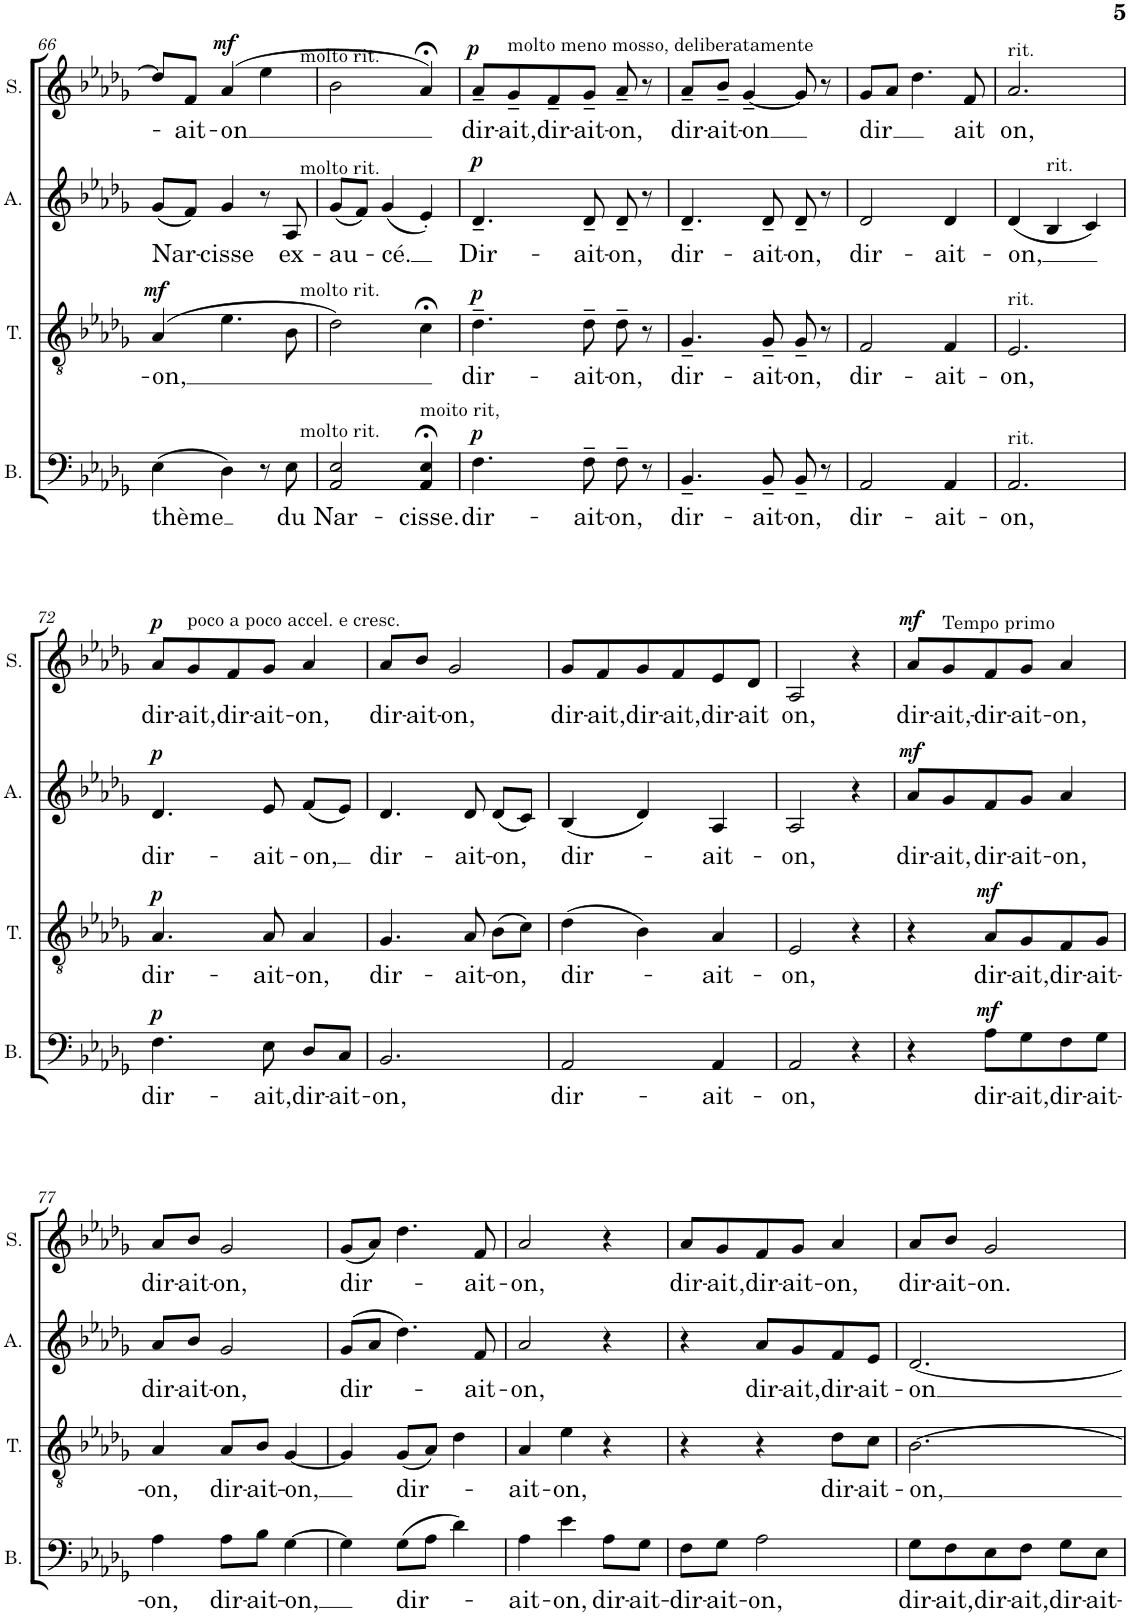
**kern	**text	**dynam	**kern	**text	**dynam	**kern	**text	**dynam	**kern	**text	**dynam
*part4	*part4	*part4	*part3	*part3	*part3	*part2	*part2	*part2	*part1	*part1	*part1
*staff4	*staff4	*staff4	*staff3	*staff3	*staff3	*staff2	*staff2	*staff2	*staff1	*staff1	*staff1
*I"Bass	*	*	*I"Tenor	*	*	*I"Alto	*	*	*I"Soprano	*	*
*I'B.	*	*	*I'T.	*	*	*I'A.	*	*	*I'S.	*	*
!!LO:PB:g=z
*clefF4	*	*	*clefGv2	*	*	*clefG2	*	*	*clefG2	*	*
*k[b-e-a-d-g-]	*	*	*k[b-e-a-d-g-]	*	*	*k[b-e-a-d-g-]	*	*	*k[b-e-a-d-g-]	*	*
*M3/4	*	*	*M3/4	*	*	*M3/4	*	*	*M3/4	*	*
=66	=66	=66	=66	=66	=66	=66	=66	=66	=66	=66	=66
!	!LO:LY:b	!	!	!LO:LY:b	!LO:DY:a	!	!LO:LY:b	!	!	!	!
(4E-\	thème	.	(4A-/	-on,	mf	(8g-/L	Nar-	.	8dd-/L]	.	.
!	!	!	!	!	!	!	!	!	!	!LO:LY:b	!
.	.	.	.	.	.	8f/J)	.	.	8f/J	-ait-	.
!	!	!	!	!	!	!	!LO:LY:b	!	!	!LO:LY:b	!LO:DY:a
4D-\)	.	.	4.e-\	.	.	4g-/	-cisse	.	(4a-/	-on	mf
8r	.	.	.	.	.	8r	.	.	4ee-\	.	.
!	!LO:LY:b	!	!	!	!	!	!LO:LY:b	!	!	!	!
8E-\	du	.	8B-\	.	.	8A-/	ex-	.	.	.	.
=67	=67	=67	=67	=67	=67	=67	=67	=67	=67	=67	=67
!	!	!	!	!	!	!	!	!	!LO:TX:a:t=molto rit.	!	!
!	!	!	!	!	!	!LO:TX:a:t=molto rit.	!	!	!	!	!
!	!	!	!LO:TX:a:t=molto rit.	!	!	!	!	!	!	!	!
!LO:TX:a:t=molto rit.	!	!	!	!	!	!	!	!	!	!	!
!	!LO:LY:b	!	!	!	!	!	!LO:LY:b	!	!	!	!
2AA-/ 2E-/	Nar-	.	2d-\)	.	.	(8g-/L	-au-	.	2b-\	.	.
.	.	.	.	.	.	8f/J)	.	.	.	.	.
!	!	!	!	!	!	!	!LO:LY:b	!	!	!	!
.	.	.	.	.	.	(4g-/	-cé.	.	.	.	.
!LO:TX:a:t=moito rit,	!	!	!	!	!	!	!	!	!	!	!
!	!LO:LY:b	!	!	!	!	!	!	!	!	!	!
4AA-/;< 4E-/;<	-cisse.	.	4c;<\	.	.	4e-'/)	.	.	4a-;</)	.	.
=68	=68	=68	=68	=68	=68	=68	=68	=68	=68	=68	=68
!	!LO:LY:b	!LO:DY:a	!	!LO:LY:b	!LO:DY:a	!	!LO:LY:b	!LO:DY:a	!	!LO:LY:b	!
4.F\	dir-	p	4.d-~\	dir-	p	4.d-~/	Dir-	p	8a-~/L	dir-	.
!	!	!	!	!	!	!	!	!	!LO:TX:a:t=molto meno mosso, deliberatamente	!	!
!	!	!	!	!	!	!	!	!	!	!LO:LY:b	!LO:DY:a
.	.	.	.	.	.	.	.	.	8g-~/	-ait,	p
!	!	!	!	!	!	!	!	!	!	!LO:LY:b	!
.	.	.	.	.	.	.	.	.	8f~/	dir-	.
!	!LO:LY:b	!	!	!LO:LY:b	!	!	!LO:LY:b	!	!	!LO:LY:b	!
8F~\	-ait-	.	8d-~\	-ait-	.	8d-~/	-ait-	.	8g-~/J	-ait-	.
!	!LO:LY:b	!	!	!LO:LY:b	!	!	!LO:LY:b	!	!	!LO:LY:b	!
8F~\	-on,	.	8d-~\	-on,	.	8d-~/	-on,	.	8a-~/	-on,	.
8r	.	.	8r	.	.	8r	.	.	8r	.	.
=69	=69	=69	=69	=69	=69	=69	=69	=69	=69	=69	=69
!	!LO:LY:b	!	!	!LO:LY:b	!	!	!LO:LY:b	!	!	!LO:LY:b	!
4.BB-~/	dir-	.	4.G-~/	dir-	.	4.d-~/	dir-	.	8a-~/L	dir-	.
!	!	!	!	!	!	!	!	!	!	!LO:LY:b	!
.	.	.	.	.	.	.	.	.	8b-~/J	-ait-	.
!	!	!	!	!	!	!	!	!	!	!LO:LY:b	!
.	.	.	.	.	.	.	.	.	[4g-~/	-on	.
!	!LO:LY:b	!	!	!LO:LY:b	!	!	!LO:LY:b	!	!	!	!
8BB-~/	-ait-	.	8G-~/	-ait-	.	8d-~/	-ait-	.	.	.	.
!	!LO:LY:b	!	!	!LO:LY:b	!	!	!LO:LY:b	!	!	!	!
8BB-~/	-on,	.	8G-~/	-on,	.	8d-~/	-on,	.	8g-/]	.	.
8r	.	.	8r	.	.	8r	.	.	8r	.	.
=70	=70	=70	=70	=70	=70	=70	=70	=70	=70	=70	=70
!	!LO:LY:b	!	!	!LO:LY:b	!	!	!LO:LY:b	!	!	!LO:LY:b	!
2AA-/	dir-	.	2F/	dir-	.	2d-/	dir-	.	8g-/L	dir	.
.	.	.	.	.	.	.	.	.	8a-/J	.	.
.	.	.	.	.	.	.	.	.	4.dd-\	.	.
!	!LO:LY:b	!	!	!LO:LY:b	!	!	!LO:LY:b	!	!	!	!
4AA-/	-ait-	.	4F/	-ait-	.	4d-/	-ait-	.	.	.	.
!	!	!	!	!	!	!	!	!	!	!LO:LY:b	!
.	.	.	.	.	.	.	.	.	8f/	ait	.
=71	=71	=71	=71	=71	=71	=71	=71	=71	=71	=71	=71
!	!	!	!	!	!	!	!	!	!LO:TX:a:t=rit.	!	!
!	!	!	!LO:TX:a:t=rit.	!	!	!	!	!	!	!	!
!LO:TX:a:t=rit.	!	!	!	!	!	!	!	!	!	!	!
!	!LO:LY:b	!	!	!LO:LY:b	!	!	!LO:LY:b	!	!	!LO:LY:b	!
2.AA-/	-on,	.	2.E-/	-on,	.	(4d-/	-on,	.	2.a-/	on,	.
!	!	!	!	!	!	!LO:TX:a:t=rit.	!	!	!	!	!
.	.	.	.	.	.	4B-/	.	.	.	.	.
.	.	.	.	.	.	4c/)	.	.	.	.	.
!!LO:LB:g=z
=72	=72	=72	=72	=72	=72	=72	=72	=72	=72	=72	=72
!	!LO:LY:b	!LO:DY:a	!	!LO:LY:b	!LO:DY:a	!	!LO:LY:b	!LO:DY:a	!	!LO:LY:b	!LO:DY:a
4.F\	dir-	p	4.A-/	dir-	p	4.d-/	dir-	p	8a-/L	dir-	p
!	!	!	!	!	!	!	!	!	!LO:TX:a:t=poco a poco accel. e cresc.	!	!
!	!	!	!	!	!	!	!	!	!	!LO:LY:b	!
.	.	.	.	.	.	.	.	.	8g-/	-ait,	.
!	!	!	!	!	!	!	!	!	!	!LO:LY:b	!
.	.	.	.	.	.	.	.	.	8f/	dir-	.
!	!LO:LY:b	!	!	!LO:LY:b	!	!	!LO:LY:b	!	!	!LO:LY:b	!
8E-\	-ait,	.	8A-/	-ait-	.	8e-/	-ait-	.	8g-/J	-ait-	.
!	!LO:LY:b	!	!	!LO:LY:b	!	!	!LO:LY:b	!	!	!LO:LY:b	!
8D-/L	dir-	.	4A-/	-on,	.	(8f/L	-on,	.	4a-/	-on,	.
!	!LO:LY:b	!	!	!	!	!	!	!	!	!	!
8C/J	-ait-	.	.	.	.	8e-/J)	.	.	.	.	.
=73	=73	=73	=73	=73	=73	=73	=73	=73	=73	=73	=73
!	!LO:LY:b	!	!	!LO:LY:b	!	!	!LO:LY:b	!	!	!LO:LY:b	!
2.BB-/	-on,	.	4.G-/	dir-	.	4.d-/	dir-	.	8a-/L	dir-	.
!	!	!	!	!	!	!	!	!	!	!LO:LY:b	!
.	.	.	.	.	.	.	.	.	8b-/J	-ait-	.
!	!	!	!	!	!	!	!	!	!	!LO:LY:b	!
.	.	.	.	.	.	.	.	.	2g-/	-on,	.
!	!	!	!	!LO:LY:b	!	!	!LO:LY:b	!	!	!	!
.	.	.	8A-/	-ait-	.	8d-/	-ait-	.	.	.	.
!	!	!	!	!LO:LY:b	!	!	!LO:LY:b	!	!	!	!
.	.	.	(8B-\L	-on,	.	(8d-/L	-on,	.	.	.	.
.	.	.	8c\J)	.	.	8c/J)	.	.	.	.	.
=74	=74	=74	=74	=74	=74	=74	=74	=74	=74	=74	=74
!	!LO:LY:b	!	!	!LO:LY:b	!	!	!LO:LY:b	!	!	!LO:LY:b	!
2AA-/	dir-	.	(4d-\	dir-	.	(4B-/	dir-	.	8g-/L	dir-	.
!	!	!	!	!	!	!	!	!	!	!LO:LY:b	!
.	.	.	.	.	.	.	.	.	8f/	-ait,	.
!	!	!	!	!	!	!	!	!	!	!LO:LY:b	!
.	.	.	4B-\)	.	.	4d-/)	.	.	8g-/	dir-	.
!	!	!	!	!	!	!	!	!	!	!LO:LY:b	!
.	.	.	.	.	.	.	.	.	8f/	-ait,	.
!	!LO:LY:b	!	!	!LO:LY:b	!	!	!LO:LY:b	!	!	!LO:LY:b	!
4AA-/	-ait-	.	4A-/	-ait-	.	4A-/	-ait-	.	8e-/	dir-	.
!	!	!	!	!	!	!	!	!	!	!LO:LY:b	!
.	.	.	.	.	.	.	.	.	8d-/J	-ait	.
=75	=75	=75	=75	=75	=75	=75	=75	=75	=75	=75	=75
!	!LO:LY:b	!	!	!LO:LY:b	!	!	!LO:LY:b	!	!	!LO:LY:b	!
2AA-/	-on,	.	2E-/	-on,	.	2A-/	-on,	.	2A-/	on,	.
4r	.	.	4r	.	.	4r	.	.	4r	.	.
=76	=76	=76	=76	=76	=76	=76	=76	=76	=76	=76	=76
!	!	!	!	!	!	!	!LO:LY:b	!LO:DY:a	!	!LO:LY:b	!LO:DY:a
4r	.	.	4r	.	.	8a-/L	dir-	mf	8a-/L	dir-	mf
!	!	!	!	!	!	!	!	!	!LO:TX:a:t=Tempo primo	!	!
!	!	!	!	!	!	!	!LO:LY:b	!	!	!LO:LY:b	!
.	.	.	.	.	.	8g-/	-ait,	.	8g-/	-ait,-	.
!	!LO:LY:b	!LO:DY:a	!	!LO:LY:b	!LO:DY:a	!	!LO:LY:b	!	!	!LO:LY:b	!
8A-\L	dir-	mf	8A-/L	dir-	mf	8f/	dir-	.	8f/	-dir-	.
!	!LO:LY:b	!	!	!LO:LY:b	!	!	!LO:LY:b	!	!	!LO:LY:b	!
8G-\	-ait,	.	8G-/	-ait,	.	8g-/J	-ait-	.	8g-/J	-ait-	.
!	!LO:LY:b	!	!	!LO:LY:b	!	!	!LO:LY:b	!	!	!LO:LY:b	!
8F\	dir-	.	8F/	dir-	.	4a-/	-on,	.	4a-/	-on,	.
!	!LO:LY:b	!	!	!LO:LY:b	!	!	!	!	!	!	!
8G-\J	-ait-	.	8G-/J	-ait-	.	.	.	.	.	.	.
!!LO:LB:g=z
=77	=77	=77	=77	=77	=77	=77	=77	=77	=77	=77	=77
!	!LO:LY:b	!	!	!LO:LY:b	!	!	!LO:LY:b	!	!	!LO:LY:b	!
4A-\	-on,	.	4A-/	-on,	.	8a-/L	dir-	.	8a-/L	dir-	.
!	!	!	!	!	!	!	!LO:LY:b	!	!	!LO:LY:b	!
.	.	.	.	.	.	8b-/J	-ait-	.	8b-/J	-ait-	.
!	!LO:LY:b	!	!	!LO:LY:b	!	!	!LO:LY:b	!	!	!LO:LY:b	!
8A-\L	dir-	.	8A-/L	dir-	.	2g-/	-on,	.	2g-/	-on,	.
!	!LO:LY:b	!	!	!LO:LY:b	!	!	!	!	!	!	!
8B-\J	-ait-	.	8B-/J	-ait-	.	.	.	.	.	.	.
!	!LO:LY:b	!	!	!LO:LY:b	!	!	!	!	!	!	!
[4G-\	-on,	.	[4G-/	-on,	.	.	.	.	.	.	.
=78	=78	=78	=78	=78	=78	=78	=78	=78	=78	=78	=78
!	!	!	!	!	!	!	!LO:LY:b	!	!	!LO:LY:b	!
4G-\]	.	.	4G-/]	.	.	(8g-/L	dir-	.	(8g-/L	dir-	.
.	.	.	.	.	.	8a-/J	.	.	8a-/J)	.	.
!	!LO:LY:b	!	!	!LO:LY:b	!	!	!	!	!	!	!
(8G-\L	dir-	.	(8G-/L	dir-	.	4.dd-\)	.	.	4.dd-\	.	.
8A-\J	.	.	8A-/J)	.	.	.	.	.	.	.	.
4d-\)	.	.	4d-\	.	.	.	.	.	.	.	.
!	!	!	!	!	!	!	!LO:LY:b	!	!	!LO:LY:b	!
.	.	.	.	.	.	8f/	-ait-	.	8f/	-ait-	.
=79	=79	=79	=79	=79	=79	=79	=79	=79	=79	=79	=79
!	!LO:LY:b	!	!	!LO:LY:b	!	!	!LO:LY:b	!	!	!LO:LY:b	!
4A-\	-ait-	.	4A-/	-ait-	.	2a-/	-on,	.	2a-/	-on,	.
!	!LO:LY:b	!	!	!LO:LY:b	!	!	!	!	!	!	!
4e-\	-on,	.	4e-\	-on,	.	.	.	.	.	.	.
!	!LO:LY:b	!	!	!	!	!	!	!	!	!	!
8A-\L	dir-	.	4r	.	.	4r	.	.	4r	.	.
!	!LO:LY:b	!	!	!	!	!	!	!	!	!	!
8G-\J	-ait-	.	.	.	.	.	.	.	.	.	.
=80	=80	=80	=80	=80	=80	=80	=80	=80	=80	=80	=80
!	!LO:LY:b	!	!	!	!	!	!	!	!	!LO:LY:b	!
8F\L	-dir-	.	4r	.	.	4r	.	.	8a-/L	dir-	.
!	!LO:LY:b	!	!	!	!	!	!	!	!	!LO:LY:b	!
8G-\J	-ait-	.	.	.	.	.	.	.	8g-/	-ait,	.
!	!LO:LY:b	!	!	!	!	!	!LO:LY:b	!	!	!LO:LY:b	!
2A-\	-on,	.	4r	.	.	8a-/L	dir-	.	8f/	dir-	.
!	!	!	!	!	!	!	!LO:LY:b	!	!	!LO:LY:b	!
.	.	.	.	.	.	8g-/	-ait,	.	8g-/J	-ait-	.
!	!	!	!	!LO:LY:b	!	!	!LO:LY:b	!	!	!LO:LY:b	!
.	.	.	8d-\L	dir-	.	8f/	dir-	.	4a-/	-on,	.
!	!	!	!	!LO:LY:b	!	!	!LO:LY:b	!	!	!	!
.	.	.	8c\J	-ait-	.	8e-/J	-ait-	.	.	.	.
=81	=81	=81	=81	=81	=81	=81	=81	=81	=81	=81	=81
!	!LO:LY:b	!	!	!LO:LY:b	!	!	!LO:LY:b	!	!	!LO:LY:b	!
8G-\L	dir-	.	[2.B-\	-on,	.	[2.d-/	-on	.	8a-/L	dir-	.
!	!LO:LY:b	!	!	!	!	!	!	!	!	!LO:LY:b	!
8F\	-ait,	.	.	.	.	.	.	.	8b-/J	-ait-	.
!	!LO:LY:b	!	!	!	!	!	!	!	!	!LO:LY:b	!
8E-\	dir-	.	.	.	.	.	.	.	2g-/	-on.	.
!	!LO:LY:b	!	!	!	!	!	!	!	!	!	!
8F\J	-ait,	.	.	.	.	.	.	.	.	.	.
!	!LO:LY:b	!	!	!	!	!	!	!	!	!	!
8G-\L	dir-	.	.	.	.	.	.	.	.	.	.
!	!LO:LY:b	!	!	!	!	!	!	!	!	!	!
8E-\J	-ait-	.	.	.	.	.	.	.	.	.	.
=	=	=	=	=	=	=	=	=	=	=	=
*-	*-	*-	*-	*-	*-	*-	*-	*-	*-	*-	*-
